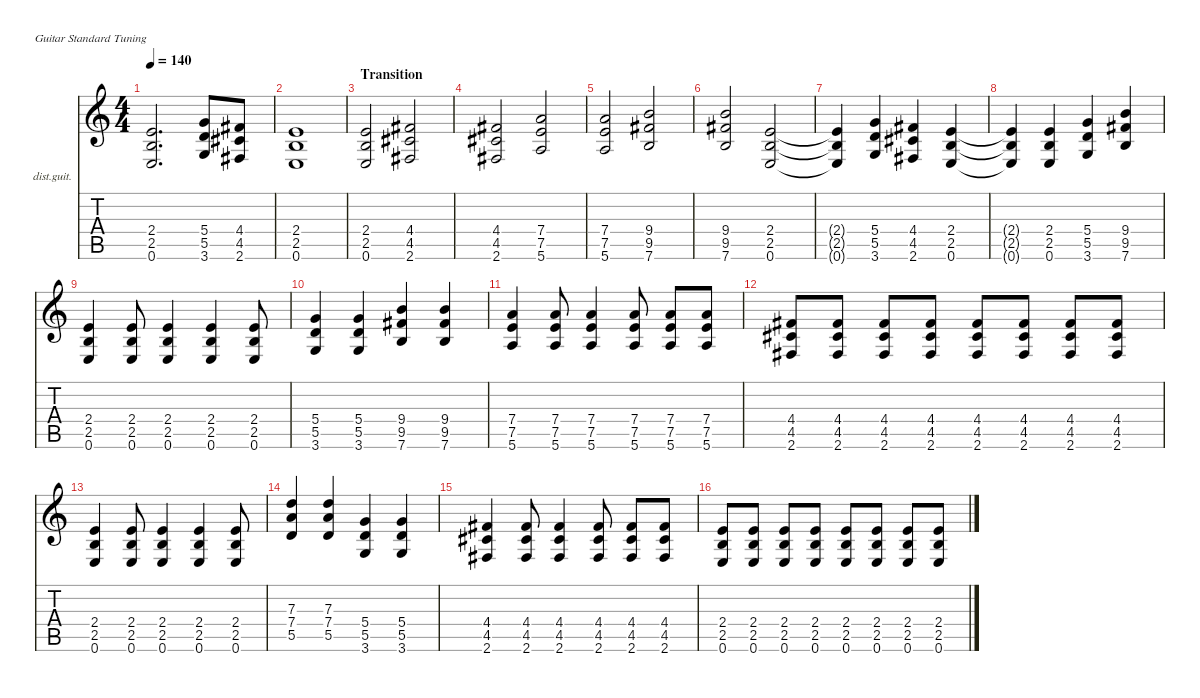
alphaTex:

\defaultSystemsLayout 4
\hideDynamics
\bracketExtendMode nobrackets
\firstSystemTrackNameOrientation horizontal
\otherSystemsTrackNameOrientation horizontal
\track ("Rythm Guitar" "dist.guit.") {instrument distortionguitar}
\staff {score tabs}
\tuning (E4 B3 G3 D3 A2 E2)
\ts (4 4)
\tempo 140
\clef g2
\ks c
(0.6 2.5 2.4).2{d dy mf} (3.6 5.5 5.4).8 (2.6{acc #} 4.5{acc #} 4.4{acc #}).8 |
(0.6 2.5 2.4).1 |
\section ("" "Transition")
(0.6 2.5 2.4).2 (2.6{acc #} 4.5{acc #} 4.4{acc #}).2 |
(2.6{acc #} 4.5{acc #} 4.4{acc #}).2 (5.6 7.5 7.4).2 |
(5.6 7.5 7.4).2 (7.6 9.5{acc #} 9.4).2 |
(7.6 9.5{acc #} 9.4).2 (0.6 2.5 2.4).2 |
(0.6{t} 2.5{t} 2.4{t}).4 (3.6 5.5 5.4).4 (2.6{acc #} 4.4{acc #} 4.5{acc #}).4 (0.6 2.5 2.4).4 |
(0.6{t} 2.5{t} 2.4{t}).4 (0.6 2.5 2.4).4 (3.6 5.5 5.4).4 (7.6 9.5{acc #} 9.4).4 |
(0.6 2.5 2.4).4 (0.6 2.5 2.4).8 (0.6 2.5 2.4).4 (0.6 2.5 2.4).4 (0.6 2.5 2.4).8 |
(3.6 5.5 5.4).4 (3.6 5.5 5.4).4 (7.6 9.5{acc #} 9.4).4 (7.6 9.5{acc #} 9.4).4 |
(5.6 7.5 7.4).4 (7.5 7.4 5.6).8 (7.5 7.4 5.6).4 (7.5 7.4 5.6).8 (7.5 7.4 5.6).8 (7.5 7.4 5.6).8 |
(4.4{acc #} 4.5{acc #} 2.6{acc #}).8 (4.4{acc #} 2.6{acc #} 4.5{acc #}).8 (4.4{acc #} 2.6{acc #} 4.5{acc #}).8 (4.4{acc #} 2.6{acc #} 4.5{acc #}).8 (4.4{acc #} 2.6{acc #} 4.5{acc #}).8 (4.4{acc #} 2.6{acc #} 4.5{acc #}).8 (4.4{acc #} 2.6{acc #} 4.5{acc #}).8 (2.6{acc #} 4.4{acc #} 4.5{acc #}).8 |
(2.5 2.4 0.6).4 (0.6 2.5 2.4).8 (0.6 2.5 2.4).4 (0.6 2.5 2.4).4 (0.6 2.5 2.4).8 |
(5.5 7.4 7.3).4 (5.5 7.4 7.3).4 (3.6 5.5 5.4).4 (3.6 5.5 5.4).4 |
(2.6{acc #} 4.5{acc #} 4.4{acc #}).4 (4.5{acc #} 4.4{acc #} 2.6{acc #}).8 (4.5{acc #} 4.4{acc #} 2.6{acc #}).4 (4.5{acc #} 4.4{acc #} 2.6{acc #}).8 (4.5{acc #} 4.4{acc #} 2.6{acc #}).8 (4.5{acc #} 4.4{acc #} 2.6{acc #}).8 |
(2.4 2.5 0.6).8 (2.4 0.6 2.5).8 (2.4 0.6 2.5).8 (2.4 0.6 2.5).8 (2.4 0.6 2.5).8 (2.4 0.6 2.5).8 (2.4 0.6 2.5).8 (0.6 2.4 2.5).8
